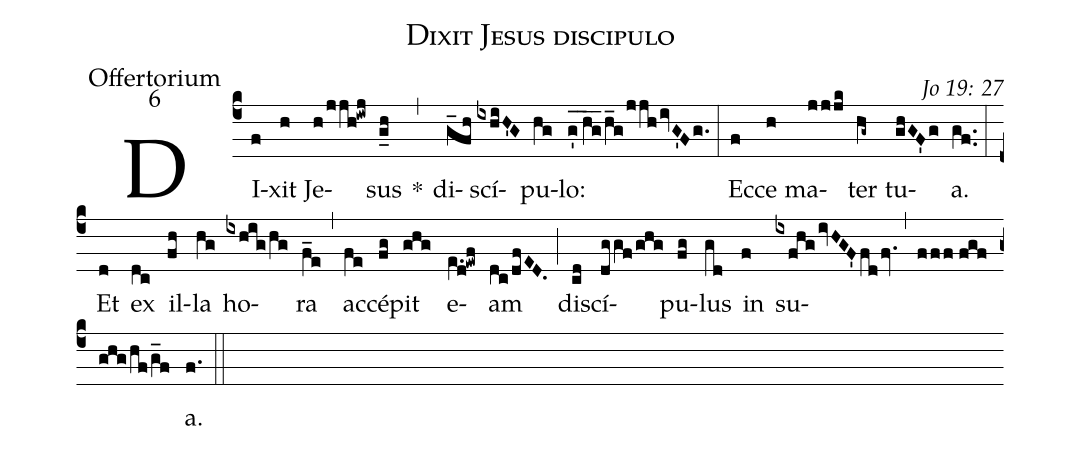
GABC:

name: Dixit Jesus discipulo;
office-part: Offertorium;
mode: 6;
commentary: Jo 19: 27;
%%
(c4) DI(f)xit(h) Je(h/jjh!iwj)sus(g_h) *(,) di(g_fh)scí(ixhiH'G)pu(hg)lo:(g'_//h_g_2/h_g/jjhivG'Fg.) (:)
Ec(f)ce(h) ma(jjjk)ter(hg~) tu(ghGF'g)a.(gf..) (:)
Et(d) ex(dc) il(fh)la(hg) ho(ixhig/hg)ra(f_e) (,) ac(fe)cé(fg)pit(ghg) e(e.[ll:1]d!ewf)am(dc/dfED.) (;) di(cd)scí(dggf/ghg)pu(fg)lus(gd) in(f) su(ixfhgivHGF'fdfv.)(,)(fff//fgf/ghg/hf/g_f)a.(f.) (::)
